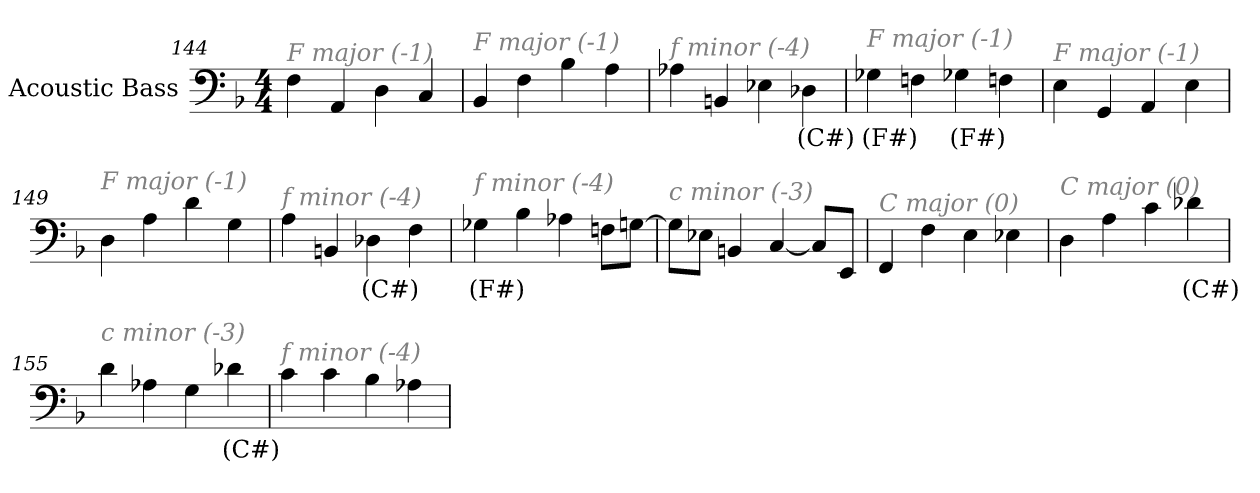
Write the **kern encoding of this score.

**kern	**text
*part1	*part1
*staff1	*staff1
*I"Acoustic Bass	*
*clefF4	*
*ITrd7c12	*
*k[b-]	*
*F:	*
*M4/4	*
=144	=144
!LO:TX:i:color=#808080:t=F major (-1)	!
4FF	.
4AAA	.
4DD	.
4CC	.
=145	=145
!LO:TX:i:color=#808080:t=F major (-1)	!
4BBB-	.
4FF	.
4BB-	.
4AA	.
=146	=146
!LO:TX:i:color=#808080:t=f minor (-4)	!
4AA-X	.
4BBBn	.
4EE-X	.
4DD-Xi	(C#)
=147	=147
!LO:TX:i:color=#808080:t=F major (-1)	!
4GG-Xi	(F#)
4FFn	.
4GG-Xi	(F#)
4FFn	.
=148	=148
!LO:TX:i:color=#808080:t=F major (-1)	!
4EE	.
4GGG	.
4AAA	.
4EE	.
=149	=149
!LO:TX:i:color=#808080:t=F major (-1)	!
4DD	.
4AA	.
4D	.
4GG	.
=150	=150
!LO:TX:i:color=#808080:t=f minor (-4)	!
4AA	.
4BBBn	.
4DD-Xi	(C#)
4FF	.
=151	=151
!LO:TX:i:color=#808080:t=f minor (-4)	!
4GG-Xi	(F#)
4BB-	.
4AA-X	.
8FFnL	.
[8GGJ	.
=152	=152
!LO:TX:i:color=#808080:t=c minor (-3)	!
8GGL]	.
8EE-XJ	.
4BBBn	.
[4CC	.
8CCL]	.
8EEEJ	.
=153	=153
!LO:TX:i:color=#808080:t=C major (0)	!
4FFF	.
4FF	.
4EE	.
4EE-X	.
=154	=154
!LO:TX:i:color=#808080:t=C major (0)	!
4DD	.
4AA	.
4C	.
4D-Xi	(C#)
=155	=155
!LO:TX:i:color=#808080:t=c minor (-3)	!
4D	.
4AA-X	.
4GG	.
4D-Xi	(C#)
=156	=156
!LO:TX:i:color=#808080:t=f minor (-4)	!
4C	.
4C	.
4BB-	.
4AA-X	.
=	=
*-	*-
